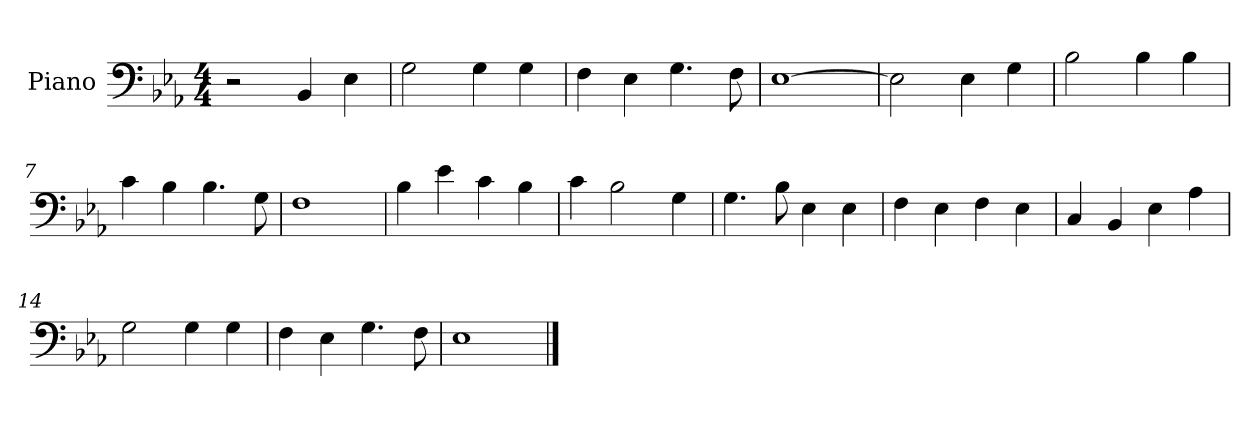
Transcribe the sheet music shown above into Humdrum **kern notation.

**kern
*part1
*staff1
*I"Piano
*I'Pno
*clefF4
*k[b-e-a-]
*E-:
*M4/4
=1
2r
4BB-/
4E-\
=2
2G\
4G\
4G\
=3
4F\
4E-\
4.G\
8F\
=4
[1E-
=5
2E-\]
4E-\
4G\
=6
2B-\
4B-\
4B-\
=7
4c\
4B-\
4.B-\
8G\
=8
1F
=9
4B-\
4e-\
4c\
4B-\
=10
4c\
2B-\
4G\
=11
4.G\
8B-\
4E-\
4E-\
=12
4F\
4E-\
4F\
4E-\
=13
4C/
4BB-/
4E-\
4A-\
=14
2G\
4G\
4G\
=15
4F\
4E-\
4.G\
8F\
=16
1E-
==
*-
